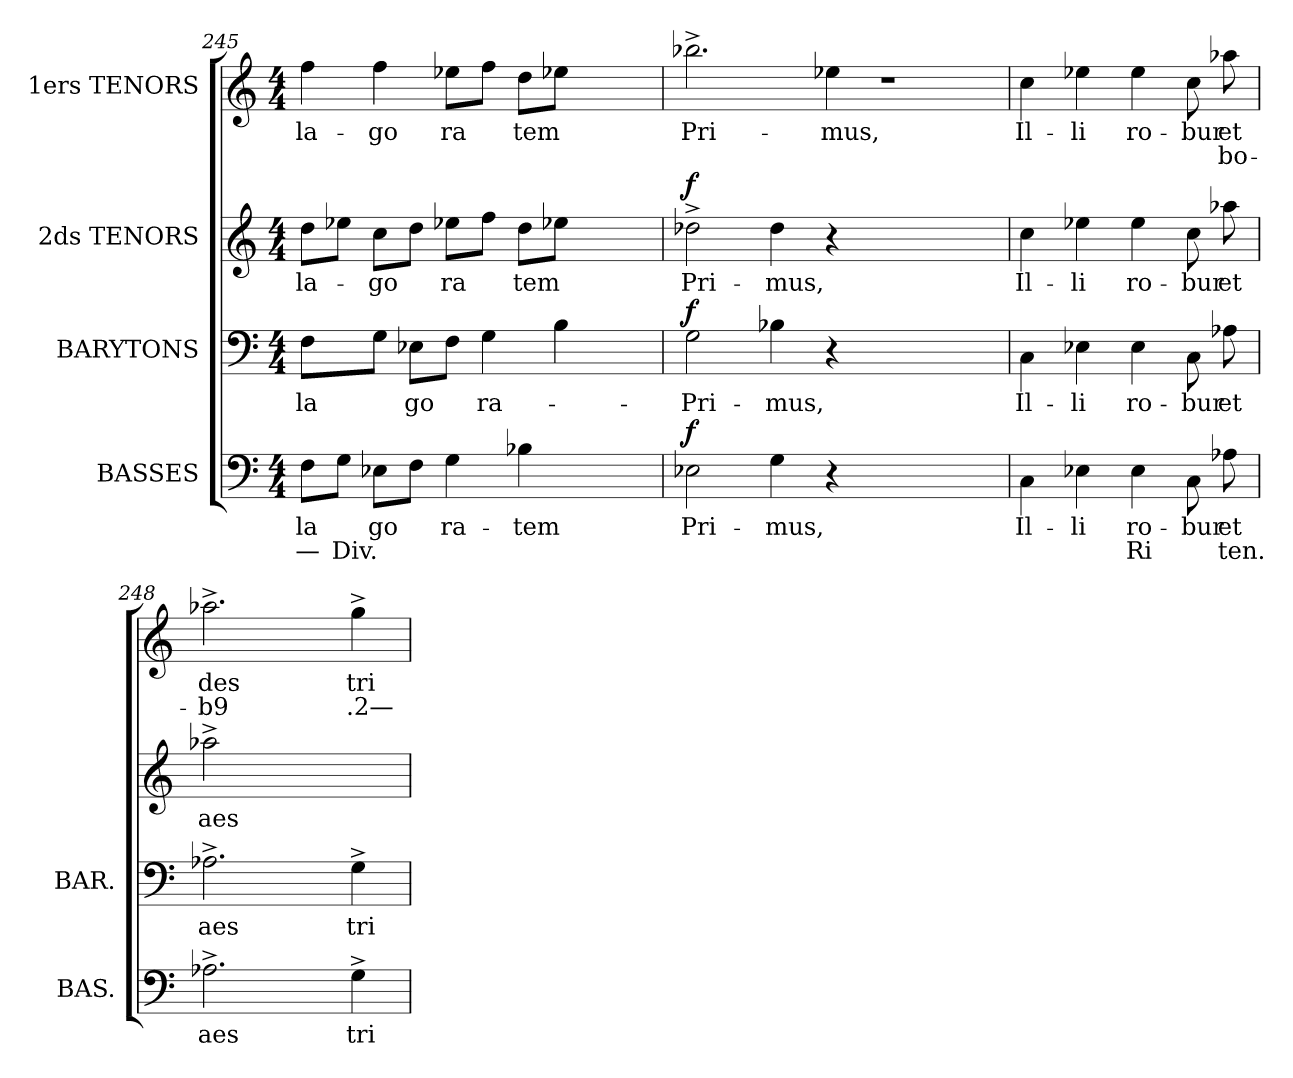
**kern	**text	**text	**dynam	**kern	**text	**dynam	**kern	**text	**dynam	**kern	**text	**text
*part4	*part4	*part4	*part4	*part3	*part3	*part3	*part2	*part2	*part2	*part1	*part1	*part1
*staff4	*staff4	*staff4	*staff4	*staff3	*staff3	*staff3	*staff2	*staff2	*staff2	*staff1	*staff1	*staff1
*I"BASSES	*	*	*	*I"BARYTONS	*	*	*I"2ds TENORS	*	*	*I"1ers TENORS	*	*
*I'BAS.	*	*	*	*I'BAR.	*	*	*	*	*	*	*	*
!!LO:LB:g=z
*clefF4	*	*	*	*clefF4	*	*	*clefG2	*	*	*clefG2	*	*
*k[]	*	*	*	*k[]	*	*	*k[]	*	*	*k[]	*	*
*M4/4	*	*	*	*M4/4	*	*	*M4/4	*	*	*M4/4	*	*
=245	=245	=245	=245	=245	=245	=245	=245	=245	=245	=245	=245	=245
8Fi\L	la	—	.	4Fi\	la	.	8ddi\L	la-	.	4ffi\	la-	.
8Gi\J	--	Div.	.	.	.	.	8ee-Xi\J	.	.	.	.	.
8E-Xi\L	go	.	.	8Gi\J	--	.	8cci\L	go	.	4ffi\	go	.
8Fi\J	.	.	.	8E-Xi\L	go	.	8ddi\J	.	.	.	.	.
4Gi\	ra-	.	.	8Fi\J	.	.	8ee-Xi\L	ra	.	8ee-Xi\L	ra	.
.	.	.	.	4Gi\	ra-	.	8ffi\J	--	.	8ffi\J	--	.
4B-Xi\	tem	.	.	.	.	.	8ddi\L	tem	.	8ddi\L	tem	.
.	.	.	.	4Bj\	.	.	8ee-Xi\J	.	.	8ee-Xi\J	.	.
4ryy	.	.	.	.	.	.	4ryy	.	.	4ryy	.	.
.	.	.	.	8ryy	.	.	.	.	.	.	.	.
=246	=246	=246	=246	=246	=246	=246	=246	=246	=246	=246	=246	=246
!	!	!	!LO:DY:a	!	!	!LO:DY:a	!	!	!LO:DY:a	!	!	!
2E-Xi\	Pri-	.	f	2Gi\	Pri-	f	2dd-X^>i\	Pri-	f	2.bb-X^>i\	Pri-	.
4Gi\	mus,	.	.	4B-Xi\	mus,	.	4dd-i\	mus,	.	.	.	.
4r	.	.	.	4r	.	.	4r	.	.	4ee-Xi\	mus,	.
1ryy	.	.	.	1ryy	.	.	1ryy	.	.	1r	.	.
=247	=247	=247	=247	=247	=247	=247	=247	=247	=247	=247	=247	=247
4Ci\	Il-	.	.	4Ci\	Il-	.	4cci\	Il-	.	4cci\	Il-	.
4E-Xi\	li	.	.	4E-Xi\	li	.	4ee-Xi\	li	.	4ee-Xi\	li	.
4E-i\	ro-	Ri	.	4E-i\	ro-	.	4ee-i\	ro-	.	4ee-i\	ro-	.
8Ci\	bur	--	.	8Ci\	bur	.	8cci\	bur	.	8cci\	bur	.
8A-Xi\	et	ten.	.	8A-Xi\	et	.	8aa-Xi\	et	.	8aa-Xi\	et	bo-
=248	=248	=248	=248	=248	=248	=248	=248	=248	=248	=248	=248	=248
2.A-X^>i\	aes	.	.	2.A-X^>i\	aes	.	2aa-X^>i\	aes	.	2.aa-X^>^>i\	des	b9
.	.	.	.	.	.	.	2ryy	.	.	.	.	.
4G^>i\	tri-	.	.	4G^>i\	tri-	.	.	.	.	4gg^>i\	tri-	.2—
=	=	=	=	=	=	=	=	=	=	=	=	=
*-	*-	*-	*-	*-	*-	*-	*-	*-	*-	*-	*-	*-
